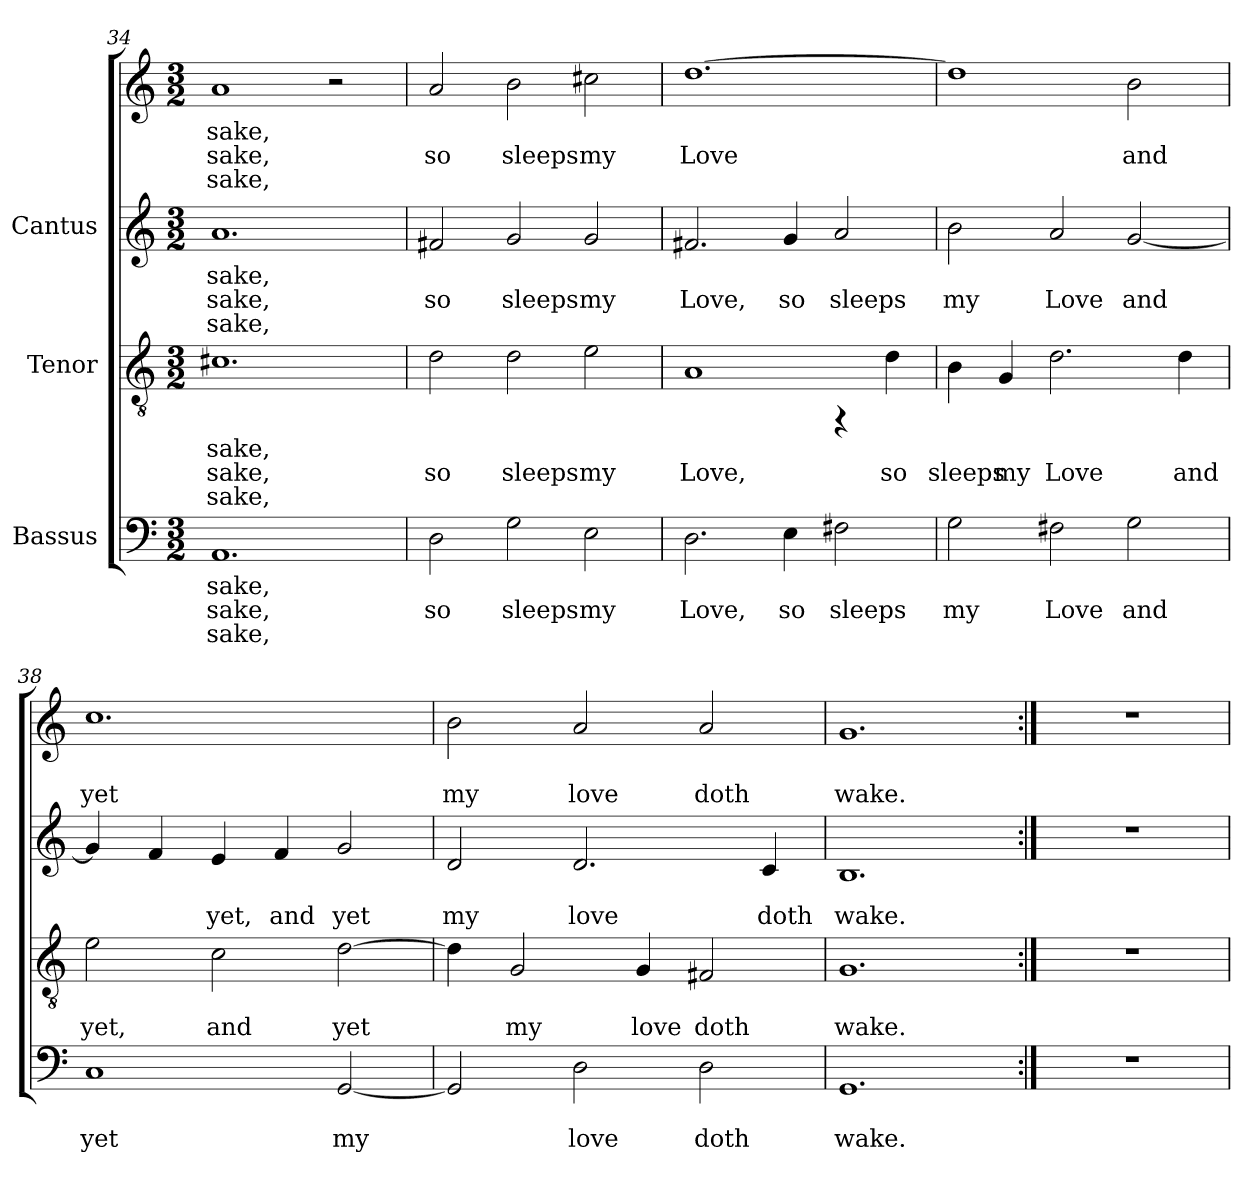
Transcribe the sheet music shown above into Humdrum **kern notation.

**kern	**text	**text	**text	**kern	**text	**text	**text	**kern	**text	**text	**text	**kern	**text	**text	**text
*part3	*part3	*part3	*part3	*part2	*part2	*part2	*part2	*part1	*part1	*part1	*part1	*part1	*part1	*part1	*part1
*staff4	*staff4	*staff4	*staff4	*staff3	*staff3	*staff3	*staff3	*staff2	*staff2	*staff2	*staff2	*staff1	*staff1	*staff1	*staff1
*I"Bassus	*	*	*	*I"Tenor	*	*	*	*I"Cantus	*	*	*	*	*	*	*
*clefF4	*	*	*	*clefGv2	*	*	*	*clefG2	*	*	*	*clefG2	*	*	*
*M3/2	*	*	*	*M3/2	*	*	*	*M3/2	*	*	*	*M3/2	*	*	*
=34	=34	=34	=34	=34	=34	=34	=34	=34	=34	=34	=34	=34	=34	=34	=34
!	!LO:LY:b:cj	!LO:LY:b:cj	!LO:LY:b:cj	!	!LO:LY:b:cj	!LO:LY:b:cj	!LO:LY:b:cj	!	!LO:LY:b:cj	!LO:LY:b:cj	!LO:LY:b:cj	!	!LO:LY:b:cj	!LO:LY:b:cj	!LO:LY:b:cj
1.AA	sake,	sake,	sake,	1.c#X	sake,	sake,	sake,	1.a	sake,	sake,	sake,	1a	sake,	sake,	sake,
.	.	.	.	.	.	.	.	.	.	.	.	2r	.	.	.
!!LO:LB:g=z
=35	=35	=35	=35	=35	=35	=35	=35	=35	=35	=35	=35	=35	=35	=35	=35
!	!	!LO:LY:b:cj	!	!	!	!LO:LY:b:cj	!	!	!	!LO:LY:b:cj	!	!	!	!LO:LY:b:cj	!
2D\	.	so	.	2d\	.	so	.	2f#X/	.	so	.	2a/	.	so	.
!	!	!LO:LY:b:cj	!	!	!	!LO:LY:b:cj	!	!	!	!LO:LY:b:cj	!	!	!	!LO:LY:b:cj	!
2G\	.	sleeps	.	2d\	.	sleeps	.	2g/	.	sleeps	.	2b\	.	sleeps	.
!	!	!LO:LY:b:cj	!	!	!	!LO:LY:b:cj	!	!	!	!LO:LY:b:cj	!	!	!	!LO:LY:b:cj	!
2E\	.	my	.	2e\	.	my	.	2g/	.	my	.	2cc#X\	.	my	.
=36	=36	=36	=36	=36	=36	=36	=36	=36	=36	=36	=36	=36	=36	=36	=36
!	!	!LO:LY:b:cj	!	!	!	!LO:LY:b:cj	!	!	!	!LO:LY:b:cj	!	!	!	!LO:LY:b:cj	!
2.D\	.	Love,	.	1A	.	Love,	.	2.f#X/	.	Love,	.	[>1.dd	.	Love	.
!	!	!LO:LY:b:cj	!	!	!	!	!	!	!	!LO:LY:b:cj	!	!	!	!	!
4E\	.	so	.	.	.	.	.	4g/	.	so	.	.	.	.	.
!	!	!LO:LY:b:cj	!	!	!	!	!	!	!	!LO:LY:b:cj	!	!	!	!	!
2F#X\	.	sleeps	.	4rFF	.	.	.	2a/	.	sleeps	.	.	.	.	.
!	!	!	!	!	!	!LO:LY:b:cj	!	!	!	!	!	!	!	!	!
.	.	.	.	4d\	.	so	.	.	.	.	.	.	.	.	.
=37	=37	=37	=37	=37	=37	=37	=37	=37	=37	=37	=37	=37	=37	=37	=37
!	!	!LO:LY:b:cj	!	!	!	!LO:LY:b:cj	!	!	!	!LO:LY:b:cj	!	!	!	!LO:LY:b:cj	!
2G\	.	my	.	4B\	.	sleeps	.	2b\	.	my	.	1dd]	.	.	.
!	!	!	!	!	!	!LO:LY:b:cj	!	!	!	!	!	!	!	!	!
.	.	.	.	4G/	.	my	.	.	.	.	.	.	.	.	.
!	!	!LO:LY:b:cj	!	!	!	!LO:LY:b:cj	!	!	!	!LO:LY:b:cj	!	!	!	!	!
2F#X\	.	Love	.	2.d\	.	Love	.	2a/	.	Love	.	.	.	.	.
!	!	!LO:LY:b:cj	!	!	!	!	!	!	!	!LO:LY:b:cj	!	!	!	!LO:LY:b:cj	!
2G\	.	and	.	.	.	.	.	[<2g/	.	and	.	2b\	.	and	.
!	!	!	!	!	!	!LO:LY:b:cj	!	!	!	!	!	!	!	!	!
.	.	.	.	4d\	.	and	.	.	.	.	.	.	.	.	.
=38	=38	=38	=38	=38	=38	=38	=38	=38	=38	=38	=38	=38	=38	=38	=38
!	!	!LO:LY:b:cj	!	!	!	!LO:LY:b:cj	!	!	!	!LO:LY:b:cj	!	!	!	!LO:LY:b:cj	!
1C	.	yet	.	2e\	.	yet,	.	4g/]	.	.	.	1.cc	.	yet	.
!	!	!	!	!	!	!	!	!	!	!LO:LY:b:cj	!	!	!	!	!
.	.	.	.	.	.	.	.	4f/	.	.	.	.	.	.	.
!	!	!	!	!	!	!LO:LY:b:cj	!	!	!	!LO:LY:b:cj	!	!	!	!	!
.	.	.	.	2c\	.	and	.	4e/	.	yet,	.	.	.	.	.
!	!	!	!	!	!	!	!	!	!	!LO:LY:b:cj	!	!	!	!	!
.	.	.	.	.	.	.	.	4f/	.	and	.	.	.	.	.
!	!	!LO:LY:b:cj	!	!	!	!LO:LY:b:cj	!	!	!	!LO:LY:b:cj	!	!	!	!	!
[<2GG/	.	my	.	[>2d\	.	yet	.	2g/	.	yet	.	.	.	.	.
!!LO:PB:g=z
=39	=39	=39	=39	=39	=39	=39	=39	=39	=39	=39	=39	=39	=39	=39	=39
!	!	!LO:LY:b:cj	!	!	!	!LO:LY:b:cj	!	!	!	!LO:LY:b:cj	!	!	!	!LO:LY:b:cj	!
2GG/]	.	.	.	4d\]	.	.	.	2d/	.	my	.	2b\	.	my	.
!	!	!	!	!	!	!LO:LY:b:cj	!	!	!	!	!	!	!	!	!
.	.	.	.	2G/	.	my	.	.	.	.	.	.	.	.	.
!	!	!LO:LY:b:cj	!	!	!	!	!	!	!	!LO:LY:b:cj	!	!	!	!LO:LY:b:cj	!
2D\	.	love	.	.	.	.	.	2.d/	.	love	.	2a/	.	love	.
!	!	!	!	!	!	!LO:LY:b:cj	!	!	!	!	!	!	!	!	!
.	.	.	.	4G/	.	love	.	.	.	.	.	.	.	.	.
!	!	!LO:LY:b:cj	!	!	!	!LO:LY:b:cj	!	!	!	!	!	!	!	!LO:LY:b:cj	!
2D\	.	doth	.	2F#X/	.	doth	.	.	.	.	.	2a/	.	doth	.
!	!	!	!	!	!	!	!	!	!	!LO:LY:b:cj	!	!	!	!	!
.	.	.	.	.	.	.	.	4c/	.	doth	.	.	.	.	.
=40	=40	=40	=40	=40	=40	=40	=40	=40	=40	=40	=40	=40	=40	=40	=40
!	!	!LO:LY:b:cj	!	!	!	!LO:LY:b:cj	!	!	!	!LO:LY:b:cj	!	!	!	!LO:LY:b:cj	!
1.GG	.	wake.	.	1.G	.	wake.	.	1.B	.	wake.	.	1.g	.	wake.	.
=41:|!	=41:|!	=41:|!	=41:|!	=41:|!	=41:|!	=41:|!	=41:|!	=41:|!	=41:|!	=41:|!	=41:|!	=41:|!	=41:|!	=41:|!	=41:|!
1.r	.	.	.	1.r	.	.	.	1.r	.	.	.	1.r	.	.	.
=	=	=	=	=	=	=	=	=	=	=	=	=	=	=	=
*-	*-	*-	*-	*-	*-	*-	*-	*-	*-	*-	*-	*-	*-	*-	*-
